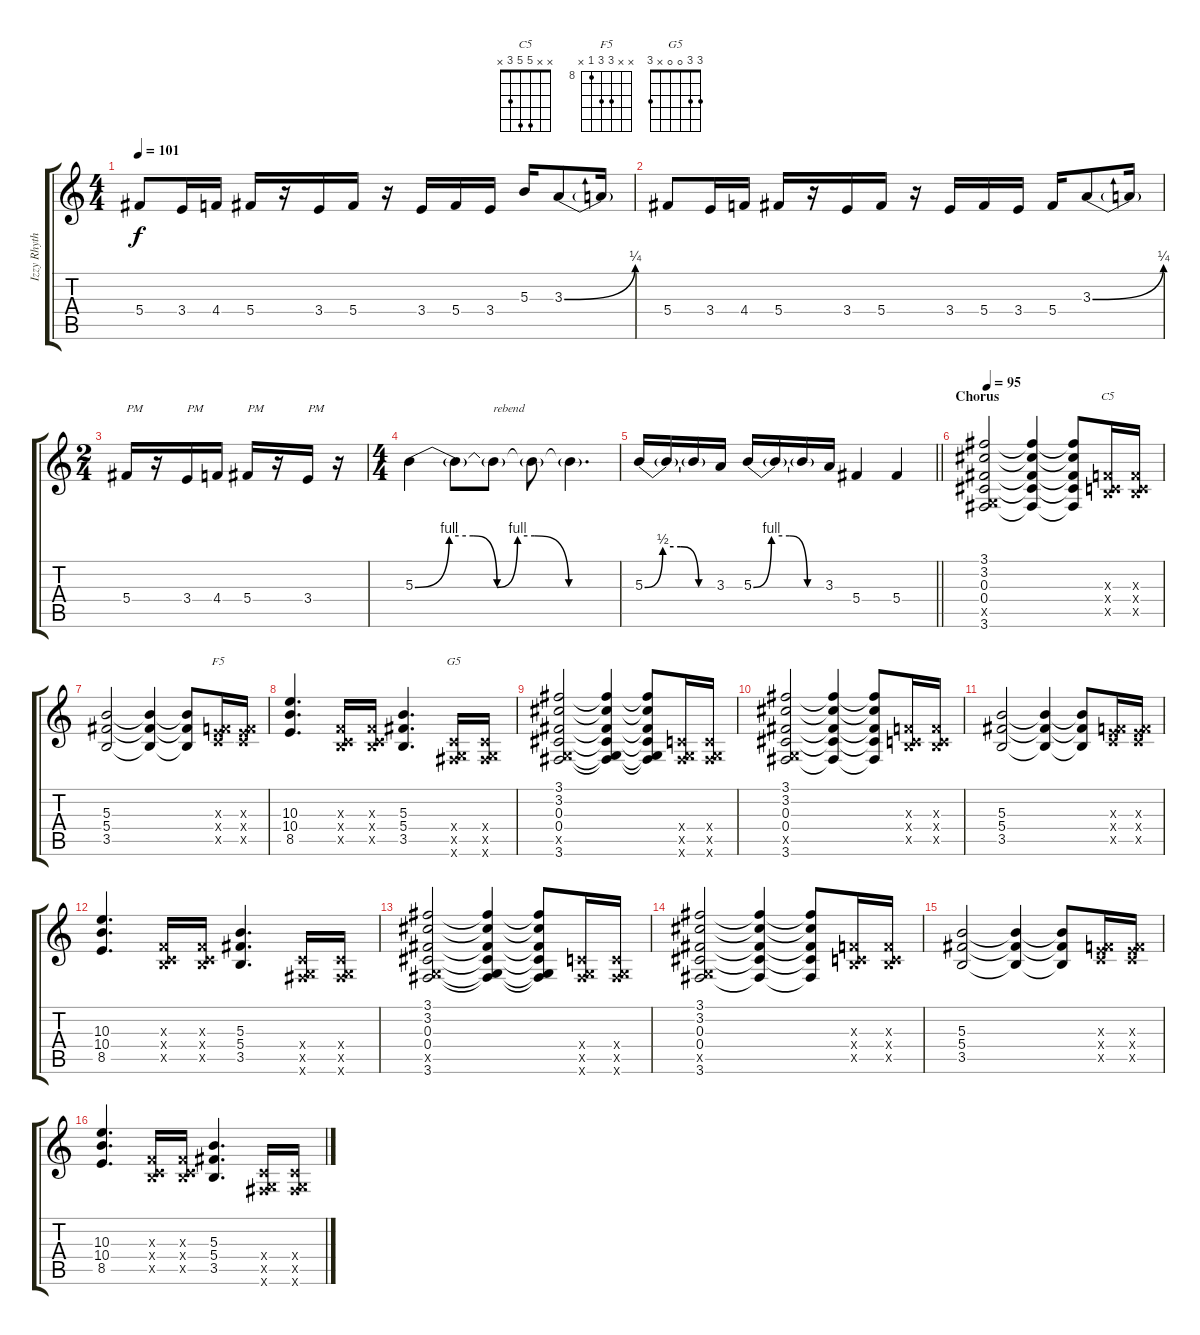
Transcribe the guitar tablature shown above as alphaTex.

\track ("Izzy Rhythm" "Izzy Rhyth") {instrument distortionguitar}
\staff {score tabs}
\tuning (Eb4 Bb3 Gb3 Db3 Ab2 Eb2) {hide}
\chord ("C5" x x 5 5 3 x)
\chord ("F5" x x 10 10 8 x) {firstfret 8}
\chord ("G5" 3 3 0 0 x 3)
\ts (4 4)
\tempo 101
\clef g2
\ks c
5.4.8{dy f} 3.4.16 4.4.16 5.4.16 r.16 3.4.16 5.4.16 r.16 3.4.16 5.4.16 3.4.16 5.3.16 3.3{be (bend 0 0 60 1)}.8 3.3{t}.16 |
5.4.8 3.4.16 4.4.16 5.4.16 r.16 3.4.16 5.4.16 r.16 3.4.16 5.4.16 3.4.16 5.4.16 3.3{be (bend 0 0 60 1)}.8 3.3{t}.16 |
\ts (2 4)
5.4.16{txt "PM"} r.16 3.4.16{txt "PM"} 4.4.16 5.4.16{txt "PM"} r.16 3.4.16{txt "PM"} r.16 |
\ts (4 4)
5.3{be (custom 0 0 10 4 17 4 24 0 30 4 35 4 45 0 60 0)}.4 5.3{t}.8 5.3{t}.8{txt "rebend"} 5.3{t}.8 5.3{t}.4{d} |
\barLineRight lightlight
5.3{be (custom 0 0 15 2 30 2 45 0 60 0)}.16 5.3{t}.16 5.3{t}.16 3.3.16 5.3{be (custom 0 0 15 4 30 4 45 0 60 0)}.16 5.3{t}.16 5.3{t}.16 3.3.16 5.4.4 5.4.4 |
\section ("" "Chorus")
\tempo 95
(3.1 3.2 0.3 0.4 -1.5{x} 3.6).2 (3.1{t} 3.2{t} 0.3{t} 0.4{t} 3.6{t}).4 (3.1{t} 3.2{t} 0.3{t} 0.4{t} 3.6{t}).8 (-1.3{x} -1.4{x} 3.5{x}).16{ch "C5"} (-1.3{x} -1.4{x} 3.5{x}).16 |
(5.3 5.4 3.5).2 (5.3{t} 5.4{t} 3.5{t}).4 (5.3{t} 5.4{t} 3.5{t}).8 (-1.3{x} -1.4{x} 8.5{x}).16{ch "F5"} (-1.3{x} -1.4{x} 8.5{x}).16 |
(10.3 10.4 8.5).4{d} (-1.3{x} -1.4{x} 3.5{x}).16 (-1.3{x} -1.4{x} 3.5{x}).16 (5.3 5.4 3.5).4{d} (-1.4{x} -1.5{x} 3.6{x}).16{ch "G5"} (-1.4{x} -1.5{x} 3.6{x}).16 |
(3.1 3.2 0.3 0.4 -1.5{x} 3.6).2 (3.1{t} 3.2{t} 0.3{t} 0.4{t} -1.5{t} 3.6{t}).4 (3.1{t} 3.2{t} 0.3{t} 0.4{t} -1.5{t} 3.6{t}).8 (-1.4{x} -1.5{x} 3.6{x}).16 (-1.4{x} -1.5{x} 3.6{x}).16 |
(3.1 3.2 0.3 0.4 -1.5{x} 3.6).2 (3.1{t} 3.2{t} 0.3{t} 0.4{t} 3.6{t}).4 (3.1{t} 3.2{t} 0.3{t} 0.4{t} 3.6{t}).8 (-1.3{x} -1.4{x} 3.5{x}).16 (-1.3{x} -1.4{x} 3.5{x}).16 |
(5.3 5.4 3.5).2 (5.3{t} 5.4{t} 3.5{t}).4 (5.3{t} 5.4{t} 3.5{t}).8 (-1.3{x} -1.4{x} 8.5{x}).16 (-1.3{x} -1.4{x} 8.5{x}).16 |
(10.3 10.4 8.5).4{d} (-1.3{x} -1.4{x} 3.5{x}).16 (-1.3{x} -1.4{x} 3.5{x}).16 (5.3 5.4 3.5).4{d} (-1.4{x} -1.5{x} 3.6{x}).16 (-1.4{x} -1.5{x} 3.6{x}).16 |
(3.1 3.2 0.3 0.4 -1.5{x} 3.6).2 (3.1{t} 3.2{t} 0.3{t} 0.4{t} -1.5{t} 3.6{t}).4 (3.1{t} 3.2{t} 0.3{t} 0.4{t} -1.5{t} 3.6{t}).8 (-1.4{x} -1.5{x} 3.6{x}).16 (-1.4{x} -1.5{x} 3.6{x}).16 |
(3.1 3.2 0.3 0.4 -1.5{x} 3.6).2 (3.1{t} 3.2{t} 0.3{t} 0.4{t} 3.6{t}).4 (3.1{t} 3.2{t} 0.3{t} 0.4{t} 3.6{t}).8 (-1.3{x} -1.4{x} 3.5{x}).16 (-1.3{x} -1.4{x} 3.5{x}).16 |
(5.3 5.4 3.5).2 (5.3{t} 5.4{t} 3.5{t}).4 (5.3{t} 5.4{t} 3.5{t}).8 (-1.3{x} -1.4{x} 8.5{x}).16 (-1.3{x} -1.4{x} 8.5{x}).16 |
(10.3 10.4 8.5).4{d} (-1.3{x} -1.4{x} 3.5{x}).16 (-1.3{x} -1.4{x} 3.5{x}).16 (5.3 5.4 3.5).4{d} (-1.4{x} -1.5{x} 3.6{x}).16 (-1.4{x} -1.5{x} 3.6{x}).16
